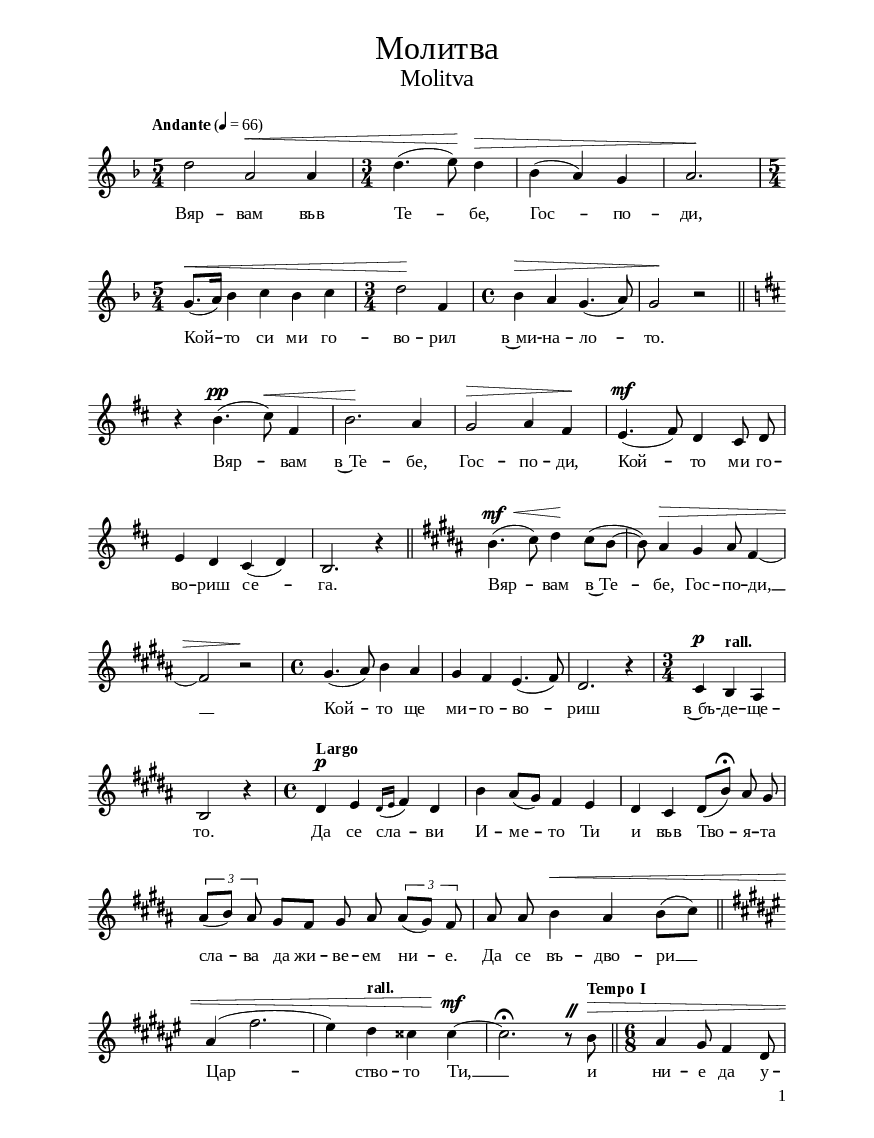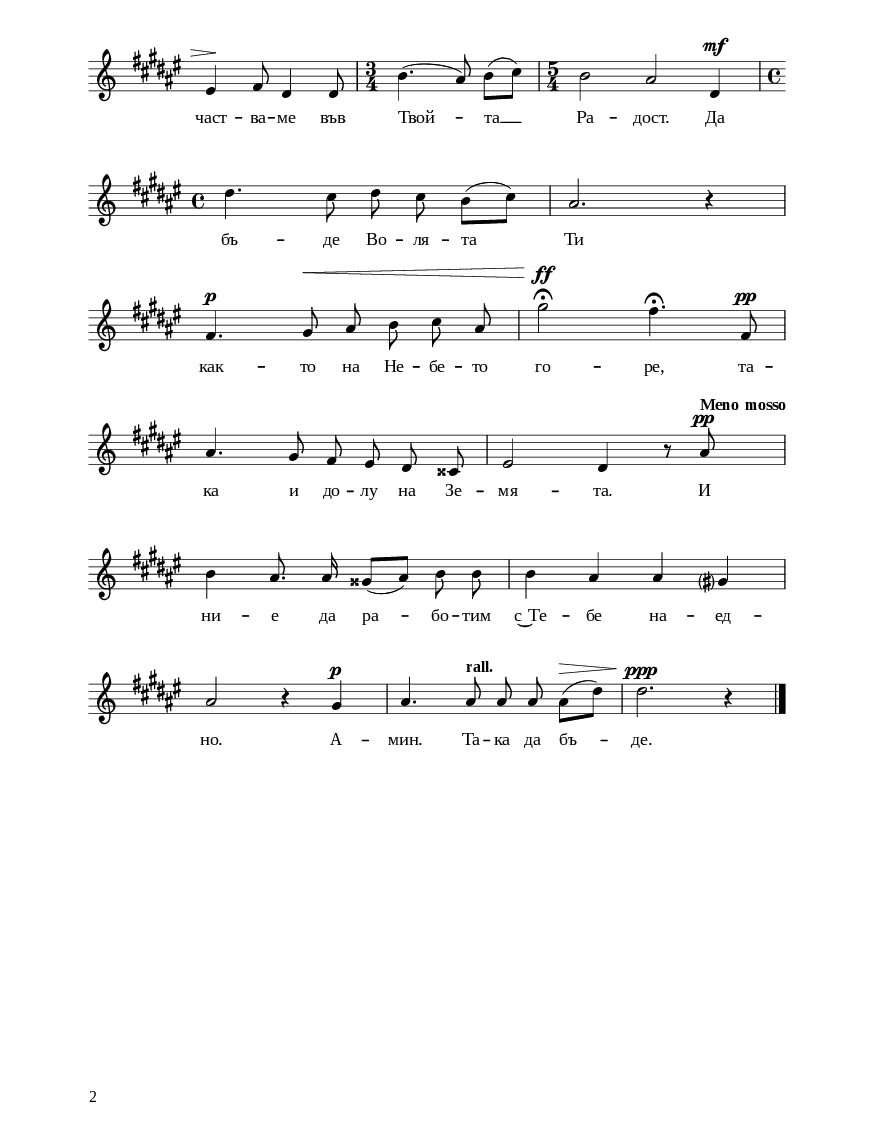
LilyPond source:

\version "2.24.2"

% include paper part and global functions
\include "include/globals.ily"

\bookpart {
  \label #'ref204
  \tocItem \markup "Молитва (Вярвам в теб) – Molitva (Vjarvam v teb) "
  \include "include/bookpart-paper.ily"
  \score {
    \include "include/score-layout.ily"

    \new Voice \relative c' {
      \clef treble
      \key d \minor
      \time 5/4
      \tempoFunc "Andante" 4 "66"
      \autoBeamOff
      \override Hairpin.to-barline = ##f
      \override Hairpin.after-line-breaking = ##t 

      d'2  a2^\<
      a4 | % 81
      \time 3/4  | % 81
      d4. (  e8  \! )  d4 ^\> | % 82
      bes4 (  a4 )  g4 | % 83
      a2. \! | \time 5/4 \break % 84

      g8. ( [  ^\<  a16 ) ]  bes4  c4
      bes4  c4 | % 85
      \time 3/4  | % 85
      d2 \!  f,4 | % 86
      \time 4/4 bes4  ^\>  a4  g4. (  a8 ) | % 87
      g2 \! r2 \bar "||" | \break % 88

      \key b \minor | % 88
      r4  b4. ( ^\pp  cis8 ) ^\<  fis,4 | % 89
      b2.  \! a4 |
      g2^\>  a4  fis4  \! | % 91
      e4. ( ^\mf  fis8 )  d4  cis8
      d8 | \break % 92
      e4  d4  cis4 (  d4 ) | % 93
      b2. r4 \bar "||"
      | % 94
      \key b \major | % 94
      b'4. (^\mf ^\<  cis8 )  dis4 \!
      cis8 ( [  b8 ~ ] | % 95
      b8 )  ais4 ^\>  gis4  ais8
      fis4 ~ | \break % 96
      fis2 r2 \! | % 97
      \time 4/4 gis4. (  ais8 )  b4  ais4 | % 98
      gis4  fis4  e4. (  fis8 ) | % 99
      dis2. r4  |
      \time 3/4  |
      cis4 ^\p  b4 ^\markup{ \bold {rall.} } ais4 | \break % 101
      b2 r4 | % 102
      \time 4/4  | % 102
      dis4 ^\markup{ \bold {Largo} } ^\p  e4 \grace {
        dis16 ( [  e16 ]
      }
      fis4 )  dis4
      | % 103
      b'4  ais8 ( [  gis8 ) ]  fis4
      e4 | % 104
      dis4  cis4  dis8 ( [  b'8 )
      ^\fermata ]  ais8  gis8 \break | % 105
      \times 2/3  {
        ais8 ( [  b8 )]  ais8
      }
      gis8 [ fis8 ] gis8  ais8
      \times 2/3  {
        ais8 ( [  gis8 )  ] fis8
      }
      | % 106
      ais8  ais8  b4 ^\<  ais4
      b8 ( [  cis8 ) ] \bar "||"
      | % 107
      \key dis \minor | \break % 107
      ais4 (  fis'2. | % 108
      eis4 )  dis4 ^\markup{ \bold {rall.} }
      cisis4  cisis4 ~
      ^\mf | % 109
      cisis2. ^\fermata r8^\markup{\musicglyph "scripts.caesura.straight"} b8^\markup{
        \bold {
          Tempo I
        }
      }
      ^\> | \bar "||"
      \time 6/8  |
      ais4  gis8  fis4  dis8 \break | % 111
      eis4  \! fis8 \!  dis4  dis8 | % 112
      \time 3/4  | % 112
      b'4. (  ais8 )  b8 ( [  cis8
      ) ] | % 113
      \time 5/4  | % 113
      b2  ais2  dis,4 ^\mf | \break % 114
      \time 4/4  | % 114
      dis'4.  cis8  dis8
      cis8   b8 ( [  cis8 ) ] | % 115
      ais2. r4 \break  | % 116
      fis4. ^\p  gis8 ^\<  ais8   b8
      cis8  ais8  | % 117
      gis'2 ^\fermata \! ^\ff  fis4. ^\fermata
      fis,8 ^\pp | \break % 118
      ais4.  gis8  fis8 eis8
      dis8  cisis8  | % 119
      eis2  dis4 r8  ais'8 ^\markup{
        \bold {
          Meno
          mosso
        }
      } ^\pp | \break
      b4  ais8.  ais16  gisis8 ( [
      ais8 ) ]  b8  b8 | % 121
      b4  ais4  ais4  gis?4 \break | % 122
      ais2 r4  gis4 ^\p | % 123
      ais4.  ais8 ^\markup{ \bold {rall.} }  ais8
      ais8  ais8 ( [ ^\>  dis8 ) ] | % 124
      dis2. \! ^\ppp r4 \bar "|."


    }
    \addlyrics {
      Вяр --
      вам във Те -- бе, Гос -- по
      -- ди, Кой -- то си ми го -- во
      -- рил в~ми -- на -- ло -- то. Вяр -- вам в~Те -- бе, Гос -- по
      -- ди, Кой -- то ми го -- во --
      риш се -- га. Вяр -- вам
      в~Те -- бе, Гос -- по -- ди, __
      Кой -- то ще ми -- го -- во
      -- риш в~бъ -- де -- ще -- то. Да
      се  сла -- ви И -- ме --
      то Ти и във Тво -- я -- та
      сла -- ва "да жи" -- ве -- ем ни
      -- е. Да се въ -- дво -- ри __
      Цар -- ство -- то Ти, __
      и ни -- е да у -- част -- ва -- ме
      във Твой -- та __ Ра -- дост.
      Да бъ -- де Во -- ля -- та Ти
      как -- то на Не -- бе -- то го --
      ре, та -- ка и до -- лу на Зе --
      мя -- та. И ни -- е да ра -- бо
      -- тим с~Те -- бе на -- ед -- но. А
      -- мин. Та -- ка да бъ -- де.}

        \header {
          title = \titleFunc "Молитва" "Molitva"
        }

        \midi{}

      } % score

   \pageBreak

      % include foreign translation(s) of the song
      

    } % bookpart

    % Più mosso
    %
